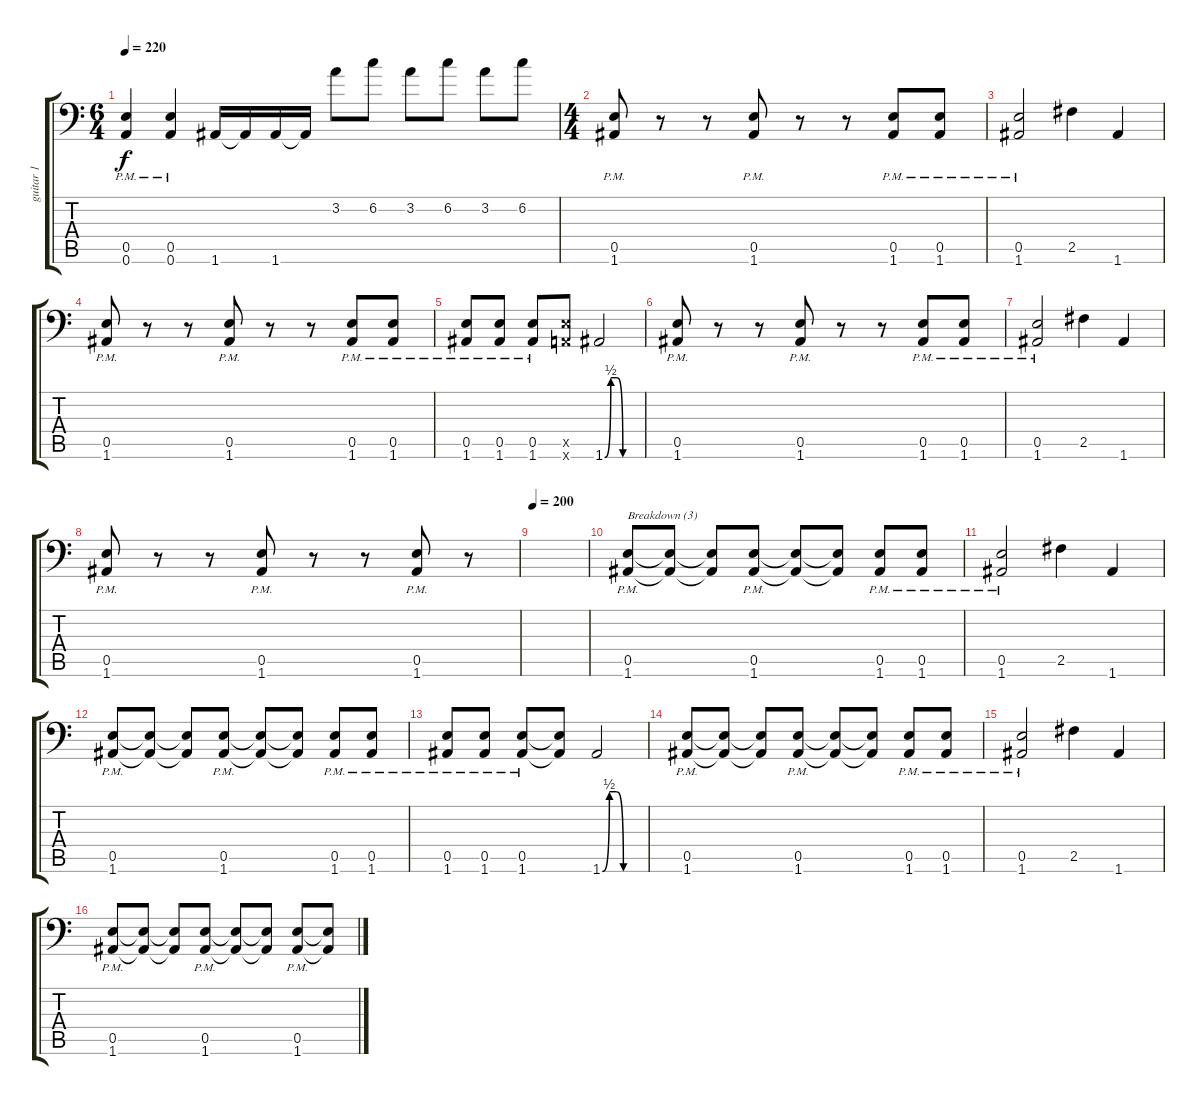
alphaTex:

\track ("guitar 1" "guitar 1") {instrument overdrivenguitar}
\staff {score tabs}
\tuning (B3 Gb3 D3 A2 E2 A1) {hide}
\ts (6 4)
\tempo 220
\clef f4
\ks c
(0.5{pm} 0.6{pm}).4{dy f} (0.5{pm} 0.6{pm}).4 1.6.16 1.6{t}.16 1.6.16 1.6{t}.16 3.2.8 6.2.8 3.2.8 6.2.8 3.2.8 6.2.8 |
\ts (4 4)
(0.5{pm} 1.6{pm}).8 r.8 r.8 (0.5{pm} 1.6{pm}).8 r.8 r.8 (0.5{pm} 1.6{pm}).8 (0.5{pm} 1.6{pm}).8 |
(0.5{pm} 1.6{pm}).2 2.5.4 1.6.4 |
(0.5{pm} 1.6{pm}).8 r.8 r.8 (0.5{pm} 1.6{pm}).8 r.8 r.8 (0.5{pm} 1.6{pm}).8 (0.5{pm} 1.6{pm}).8 |
(0.5{pm} 1.6{pm}).8 (0.5{pm} 1.6{pm}).8 (0.5{pm} 1.6{pm}).8 (0.5{x} 0.6{x}).8 1.6{be (custom 0 0 10 2 20 2 30 0 60 0)}.2 |
(0.5{pm} 1.6{pm}).8 r.8 r.8 (0.5{pm} 1.6{pm}).8 r.8 r.8 (0.5{pm} 1.6{pm}).8 (0.5{pm} 1.6{pm}).8 |
(0.5{pm} 1.6{pm}).2 2.5.4 1.6.4 |
(0.5{pm} 1.6{pm}).8 r.8 r.8 (0.5{pm} 1.6{pm}).8 r.8 r.8 (0.5{pm} 1.6{pm}).8 r.8 |
\tempo 200
|
(0.5{pm} 1.6{pm}).8{txt "Breakdown (3)"} (0.5{t} 1.6{t}).8 (0.5{t} 1.6{t}).8 (0.5{pm} 1.6{pm}).8 (0.5{t} 1.6{t}).8 (0.5{t} 1.6{t}).8 (0.5{pm} 1.6{pm}).8 (0.5{pm} 1.6{pm}).8 |
(0.5{pm} 1.6{pm}).2 2.5.4 1.6.4 |
(0.5{pm} 1.6{pm}).8 (0.5{t} 1.6{t}).8 (0.5{t} 1.6{t}).8 (0.5{pm} 1.6{pm}).8 (0.5{t} 1.6{t}).8 (0.5{t} 1.6{t}).8 (0.5{pm} 1.6{pm}).8 (0.5{pm} 1.6{pm}).8 |
(0.5{pm} 1.6{pm}).8 (0.5{pm} 1.6{pm}).8 (0.5{pm} 1.6{pm}).8 (0.5{t} 1.6{t}).8 1.6{be (custom 0 0 10 2 20 2 30 0 60 0)}.2 |
(0.5{pm} 1.6{pm}).8 (0.5{t} 1.6{t}).8 (0.5{t} 1.6{t}).8 (0.5{pm} 1.6{pm}).8 (0.5{t} 1.6{t}).8 (0.5{t} 1.6{t}).8 (0.5{pm} 1.6{pm}).8 (0.5{pm} 1.6{pm}).8 |
(0.5{pm} 1.6{pm}).2 2.5.4 1.6.4 |
(0.5{pm} 1.6{pm}).8 (0.5{t} 1.6{t}).8 (0.5{t} 1.6{t}).8 (0.5{pm} 1.6{pm}).8 (0.5{t} 1.6{t}).8 (0.5{t} 1.6{t}).8 (0.5{pm} 1.6{pm}).8 (0.5{t} 1.6{t}).8
